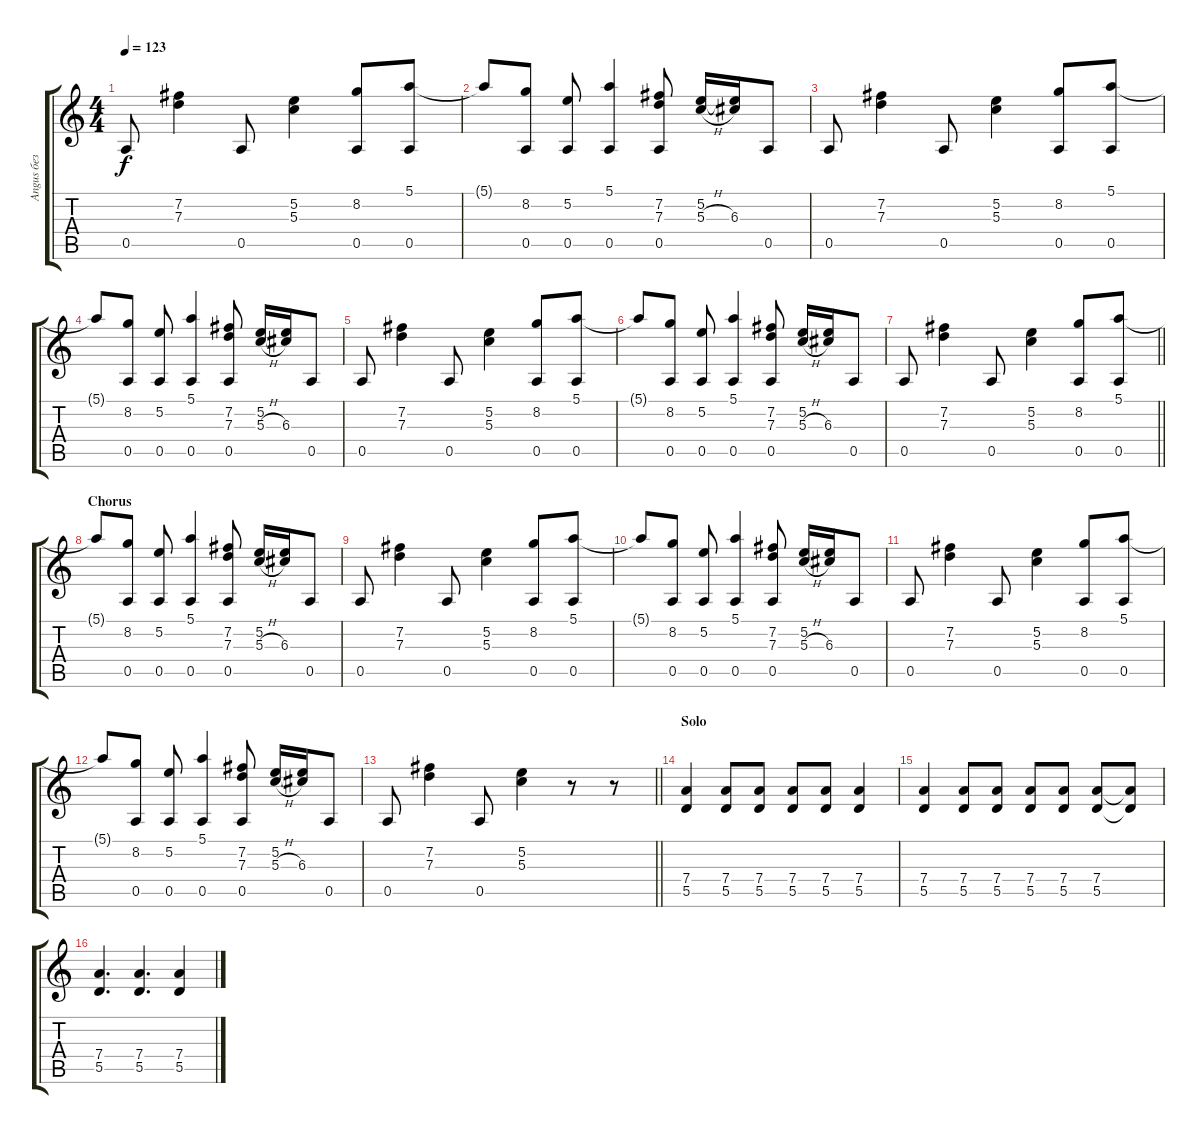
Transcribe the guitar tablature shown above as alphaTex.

\track ("Angus без Solo" "Angus без ") {instrument overdrivenguitar}
\staff {score tabs}
\tuning (E4 B3 G3 D3 A2 E2) {hide}
\ts (4 4)
\tempo 123
\clef g2
\ks c
0.5.8{dy f} (7.2 7.3).4 0.5.8 (5.2 5.3).4 (8.2 0.5).8 (5.1 0.5).8 |
5.1{t}.8 (8.2 0.5).8 (5.2 0.5).8 (5.1 0.5).4 (7.2 7.3 0.5).8 (5.2 5.3{h}).16 (5.2{t} 6.3).16 0.5.8 |
0.5.8 (7.2 7.3).4 0.5.8 (5.2 5.3).4 (8.2 0.5).8 (5.1 0.5).8 |
5.1{t}.8 (8.2 0.5).8 (5.2 0.5).8 (5.1 0.5).4 (7.2 7.3 0.5).8 (5.2 5.3{h}).16 (5.2{t} 6.3).16 0.5.8 |
0.5.8 (7.2 7.3).4 0.5.8 (5.2 5.3).4 (8.2 0.5).8 (5.1 0.5).8 |
5.1{t}.8 (8.2 0.5).8 (5.2 0.5).8 (5.1 0.5).4 (7.2 7.3 0.5).8 (5.2 5.3{h}).16 (5.2{t} 6.3).16 0.5.8 |
\barLineRight lightlight
0.5.8 (7.2 7.3).4 0.5.8 (5.2 5.3).4 (8.2 0.5).8 (5.1 0.5).8 |
\section ("" "Chorus")
5.1{t}.8 (8.2 0.5).8 (5.2 0.5).8 (5.1 0.5).4 (7.2 7.3 0.5).8 (5.2 5.3{h}).16 (5.2{t} 6.3).16 0.5.8 |
0.5.8 (7.2 7.3).4 0.5.8 (5.2 5.3).4 (8.2 0.5).8 (5.1 0.5).8 |
5.1{t}.8 (8.2 0.5).8 (5.2 0.5).8 (5.1 0.5).4 (7.2 7.3 0.5).8 (5.2 5.3{h}).16 (5.2{t} 6.3).16 0.5.8 |
0.5.8 (7.2 7.3).4 0.5.8 (5.2 5.3).4 (8.2 0.5).8 (5.1 0.5).8 |
5.1{t}.8 (8.2 0.5).8 (5.2 0.5).8 (5.1 0.5).4 (7.2 7.3 0.5).8 (5.2 5.3{h}).16 (5.2{t} 6.3).16 0.5.8 |
\barLineRight lightlight
0.5.8 (7.2 7.3).4 0.5.8 (5.2 5.3).4 r.8 r.8 |
\section ("" "Solo")
(7.4 5.5).4 (7.4 5.5).8 (7.4 5.5).8 (7.4 5.5).8 (7.4 5.5).8 (7.4 5.5).4 |
(7.4 5.5).4 (7.4 5.5).8 (7.4 5.5).8 (7.4 5.5).8 (7.4 5.5).8 (7.4 5.5).8 (7.4{t} 5.5{t}).8 |
(7.4 5.5).4{d} (7.4 5.5).4{d} (7.4 5.5).4
